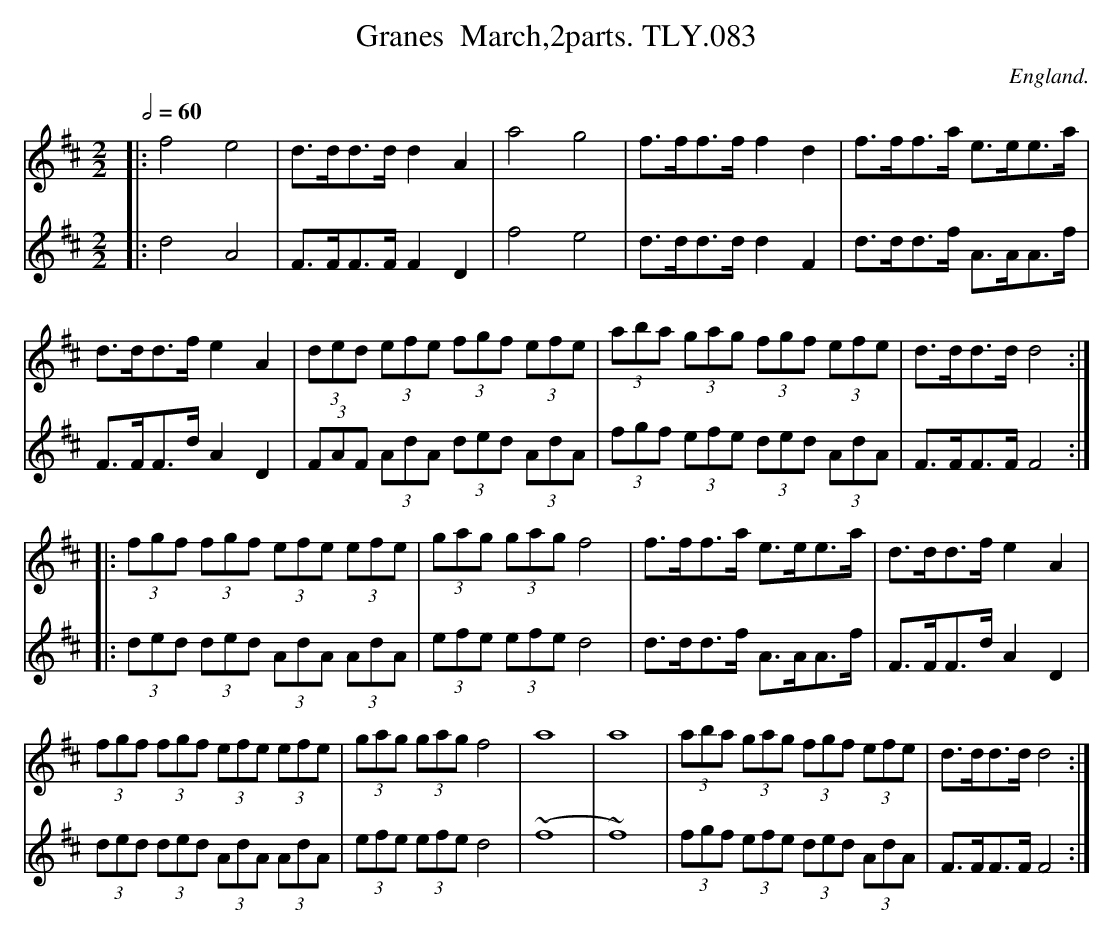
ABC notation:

X:1
T:Granes  March,2parts. TLY.083
L:1/8
M:2/2
O:England.
Q:1/2=60
K:D
[V:1]|:f4 e4| d>dd>d d2 A2| a4 g4| f>ff>f f2 d2| f>ff>a e>ee>a|!
[V:2]|:d4 A4| F>FF>F F2 D2|f4 e4| d>dd>d d2 F2|\
d>dd>f A>AA>f|!
[V:1]d>dd>f e2 A2| (3ded (3efe (3fgf (3efe|\
(3aba (3gag (3fgf (3efe| d>dd>dd4:|!
[V:2]F>FF>d A2D2|(3FAF (3AdA (3ded (3AdA|\
(3fgf (3efe (3ded (3AdA| F>FF>F F4:|!
[V:1]|:(3fgf (3fgf (3efe (3efe| (3gag (3gag f4|\
f>ff>a e>ee>a| d>dd>f e2 A2|!
[V:2]|:(3ded (3ded (3AdA (3AdA| (3efe (3efe d4| d>dd>f A>AA>f|\
F>FF>d A2 D2|!
[V:1](3fgf (3fgf (3efe (3efe| (3gag (3gag f4| a8|\
a8| (3aba (3gag (3fgf (3efe| d>dd>d d4:|
[V:2](3ded (3ded (3AdA (3AdA| (3efe (3efe d4|!
(~f8|~f8)|(3fgf (3efe (3ded (3AdA| F>FF>F F4:|
